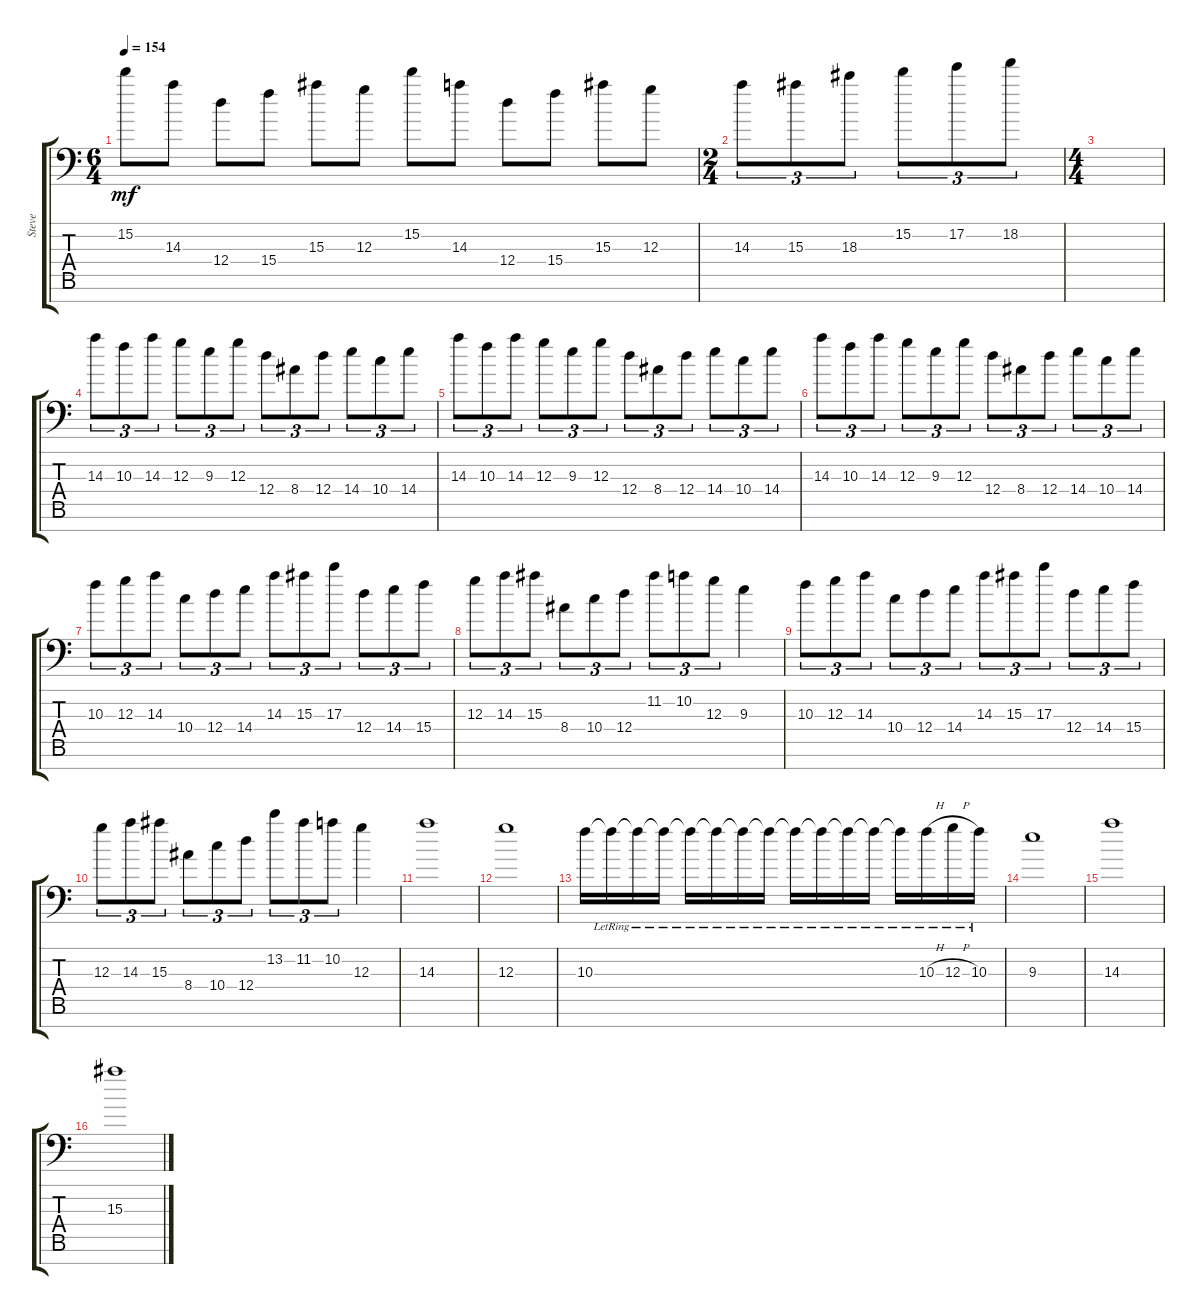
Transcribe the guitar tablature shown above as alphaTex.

\track ("Steve" "Steve") {instrument distortionguitar}
\staff {score tabs}
\tuning (E4 B3 G3 D3 A2 E2 A1) {hide}
\ts (6 4)
\tempo 154
\clef f4
\ks c
15.2.8{dy mf} 14.3.8 12.4.8 15.4.8 15.3.8 12.3.8 15.2.8 14.3.8 12.4.8 15.4.8 15.3.8 12.3.8 |
\ts (2 4)
14.3.8{tu (3 2)} 15.3.8{tu (3 2)} 18.3.8{tu (3 2)} 15.2.8{tu (3 2)} 17.2.8{tu (3 2)} 18.2.8{tu (3 2)} |
\ts (4 4)
|
14.3.8{tu (3 2)} 10.3.8{tu (3 2)} 14.3.8{tu (3 2)} 12.3.8{tu (3 2)} 9.3.8{tu (3 2)} 12.3.8{tu (3 2)} 12.4.8{tu (3 2)} 8.4.8{tu (3 2)} 12.4.8{tu (3 2)} 14.4.8{tu (3 2)} 10.4.8{tu (3 2)} 14.4.8{tu (3 2)} |
14.3.8{tu (3 2)} 10.3.8{tu (3 2)} 14.3.8{tu (3 2)} 12.3.8{tu (3 2)} 9.3.8{tu (3 2)} 12.3.8{tu (3 2)} 12.4.8{tu (3 2)} 8.4.8{tu (3 2)} 12.4.8{tu (3 2)} 14.4.8{tu (3 2)} 10.4.8{tu (3 2)} 14.4.8{tu (3 2)} |
14.3.8{tu (3 2)} 10.3.8{tu (3 2)} 14.3.8{tu (3 2)} 12.3.8{tu (3 2)} 9.3.8{tu (3 2)} 12.3.8{tu (3 2)} 12.4.8{tu (3 2)} 8.4.8{tu (3 2)} 12.4.8{tu (3 2)} 14.4.8{tu (3 2)} 10.4.8{tu (3 2)} 14.4.8{tu (3 2)} |
10.3.8{tu (3 2)} 12.3.8{tu (3 2)} 14.3.8{tu (3 2)} 10.4.8{tu (3 2)} 12.4.8{tu (3 2)} 14.4.8{tu (3 2)} 14.3.8{tu (3 2)} 15.3.8{tu (3 2)} 17.3.8{tu (3 2)} 12.4.8{tu (3 2)} 14.4.8{tu (3 2)} 15.4.8{tu (3 2)} |
12.3.8{tu (3 2)} 14.3.8{tu (3 2)} 15.3.8{tu (3 2)} 8.4.8{tu (3 2)} 10.4.8{tu (3 2)} 12.4.8{tu (3 2)} 11.2.8{tu (3 2)} 10.2.8{tu (3 2)} 12.3.8{tu (3 2)} 9.3.4 |
10.3.8{tu (3 2)} 12.3.8{tu (3 2)} 14.3.8{tu (3 2)} 10.4.8{tu (3 2)} 12.4.8{tu (3 2)} 14.4.8{tu (3 2)} 14.3.8{tu (3 2)} 15.3.8{tu (3 2)} 17.3.8{tu (3 2)} 12.4.8{tu (3 2)} 14.4.8{tu (3 2)} 15.4.8{tu (3 2)} |
12.3.8{tu (3 2)} 14.3.8{tu (3 2)} 15.3.8{tu (3 2)} 8.4.8{tu (3 2)} 10.4.8{tu (3 2)} 12.4.8{tu (3 2)} 13.2.8{tu (3 2)} 11.2.8{tu (3 2)} 10.2.8{tu (3 2)} 12.3.4 |
14.3.1 |
12.3.1 |
10.3.16 10.3{lr t}.16 10.3{lr t}.16 10.3{lr t}.16 10.3{lr t}.16 10.3{lr t}.16 10.3{lr t}.16 10.3{lr t}.16 10.3{lr t}.16 10.3{lr t}.16 10.3{lr t}.16 10.3{lr t}.16 10.3{lr t}.16 10.3{h lr}.16 12.3{h lr}.16 10.3{lr}.16 |
9.3.1 |
14.3.1 |
15.3.1
